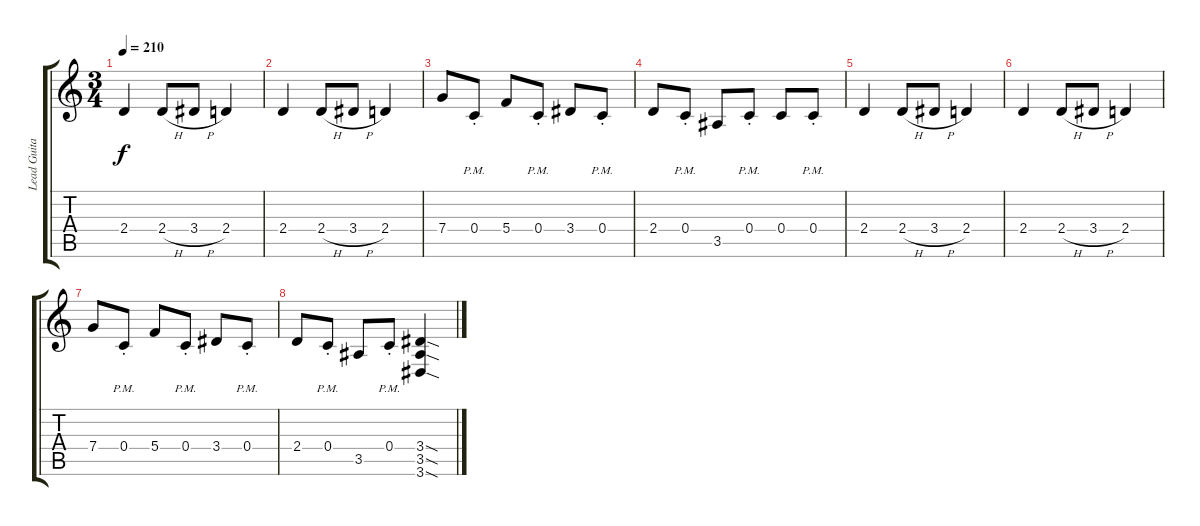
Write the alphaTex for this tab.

\track ("Lead Guitar" "Lead Guita") {instrument distortionguitar}
\staff {score tabs}
\tuning (D4 A3 F3 C3 G2 C2) {hide}
\ts (3 4)
\tempo 210
\clef g2
\ks c
2.4.4{dy f} 2.4{h}.8 3.4{h}.8 2.4.4 |
2.4.4 2.4{h}.8 3.4{h}.8 2.4.4 |
7.4.8 0.4{pm st}.8 5.4.8 0.4{pm st}.8 3.4.8 0.4{pm st}.8 |
2.4.8 0.4{pm st}.8 3.5.8 0.4{pm st}.8 0.4.8 0.4{pm st}.8 |
2.4.4 2.4{h}.8 3.4{h}.8 2.4.4 |
2.4.4 2.4{h}.8 3.4{h}.8 2.4.4 |
7.4.8 0.4{pm st}.8 5.4.8 0.4{pm st}.8 3.4.8 0.4{pm st}.8 |
2.4.8 0.4{pm st}.8 3.5.8 0.4{pm st}.8 (3.4{sod} 3.5{sod} 3.6{sod}).4
